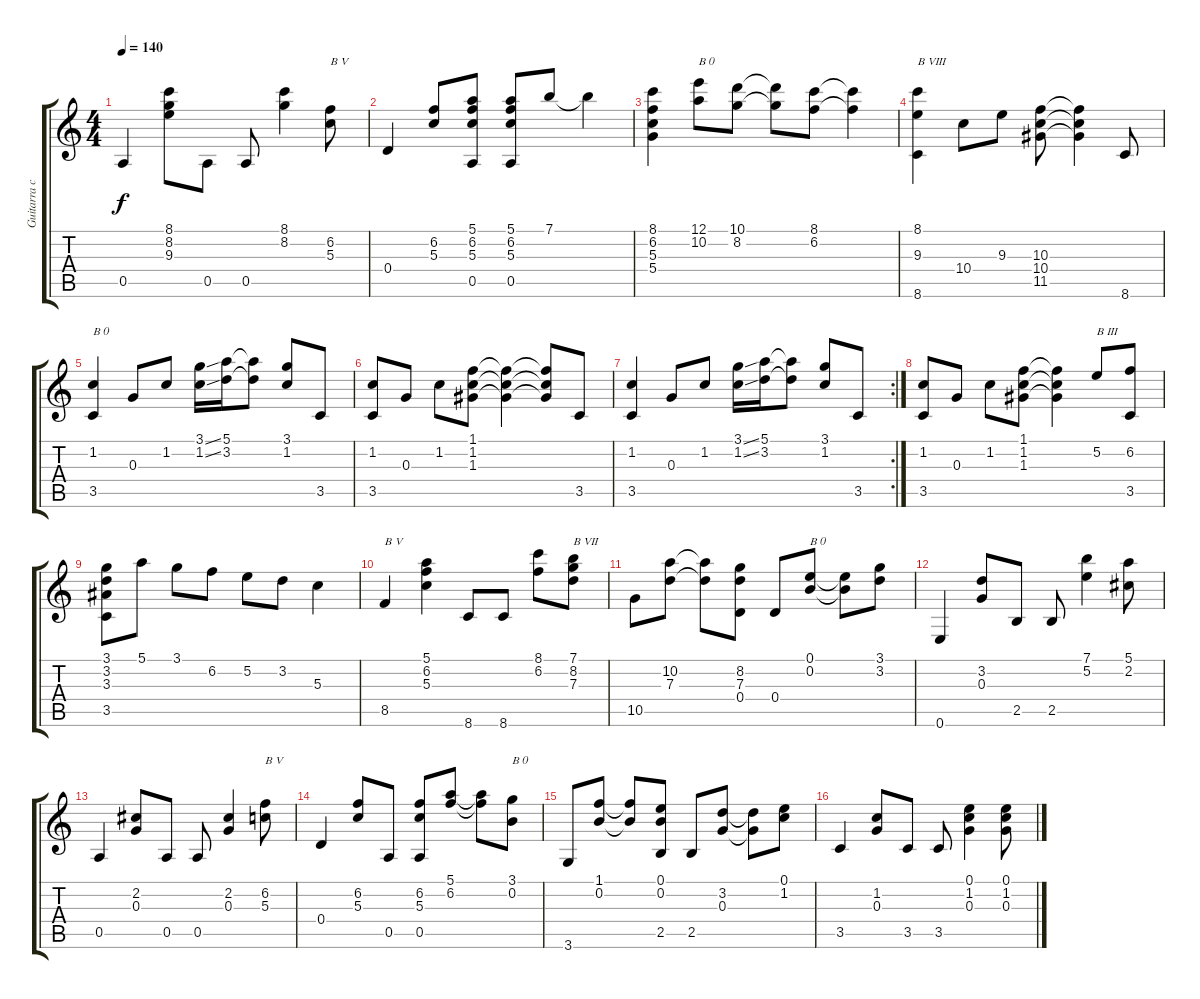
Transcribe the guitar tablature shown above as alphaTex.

\track ("Guitarra clasica" "Guitarra c") {instrument acousticguitarnylon}
\staff {score tabs}
\tuning (E4 B3 G3 D3 A2 E2) {hide}
\ts (4 4)
\tempo 140
\clef g2
\ks c
0.5.4{dy f} (8.1 8.2 9.3).8 0.5.8 0.5.8 (8.1 8.2).4 (6.2 5.3).8{txt "B V"} |
0.4.4 (6.2 5.3).8 (5.1 6.2 5.3 0.5).8 (5.1 6.2 5.3 0.5).8 7.1.8 7.1{t}.4 |
(8.1 6.2 5.3 5.4).4 (12.1 10.2).8{txt "B 0"} (10.1 8.2).8 (10.1{t} 8.2{t}).8 (8.1 6.2).8 (8.1{t} 6.2{t}).4 |
(8.1 9.3 8.6).4{txt "B VIII"} 10.4.8 9.3.8 (10.3 10.4 11.5).8 (10.3{t} 10.4{t} 11.5{t}).4 8.6.8 |
(1.2 3.5).4{txt "B 0"} 0.3.8 1.2.8 (3.1{ss} 1.2{ss}).16 (5.1 3.2).16 (5.1{t} 3.2{t}).8 (3.1 1.2).8 3.5.8 |
(1.2 3.5).8 0.3.8 1.2.8 (1.1 1.2 1.3).8 (1.1{t} 1.2{t} 1.3{t}).4 (1.1{t} 1.2{t} 1.3{t}).8 3.5.8 |
\rc 2
(1.2 3.5).4 0.3.8 1.2.8 (3.1{ss} 1.2{ss}).16 (5.1 3.2).16 (5.1{t} 3.2{t}).8 (3.1 1.2).8 3.5.8 |
(1.2 3.5).8 0.3.8 1.2.8 (1.1 1.2 1.3).8 (1.1{t} 1.2{t} 1.3{t}).4 5.2.8{txt "B III"} (6.2 3.5).8 |
(3.1 3.2 3.3 3.5).8 5.1.8 3.1.8 6.2.8 5.2.8 3.2.8 5.3.4 |
8.5.4{txt "B V"} (5.1 6.2 5.3).4 8.6.8 8.6.8 (8.1 6.2).8 (7.1 8.2 7.3).8{txt "B VII"} |
10.5.8 (10.2 7.3).8 (10.2{t} 7.3{t}).8 (8.2 7.3 0.4).8 0.4.8 (0.1 0.2).8{txt "B 0"} (0.1{t} 0.2{t}).8 (3.1 3.2).8 |
0.6.4 (3.2 0.3).8 2.5.8 2.5.8 (7.1 5.2).4 (5.1 2.2).8 |
0.5.4 (2.2 0.3).8 0.5.8 0.5.8 (2.2 0.3).4 (6.2 5.3).8{txt "B V"} |
0.4.4 (6.2 5.3).8 0.5.8 (6.2 5.3 0.5).8 (5.1 6.2).8 (5.1{t} 6.2{t}).8 (3.1 0.2).8{txt "B 0"} |
3.6.8 (1.1 0.2).8 (1.1{t} 0.2{t}).8 (0.1 0.2 2.5).8 2.5.8 (3.2 0.3).8 (3.2{t} 0.3{t}).8 (0.1 1.2).8 |
3.5.4 (1.2 0.3).8 3.5.8 3.5.8 (0.1 1.2 0.3).4 (0.1 1.2 0.3).8
